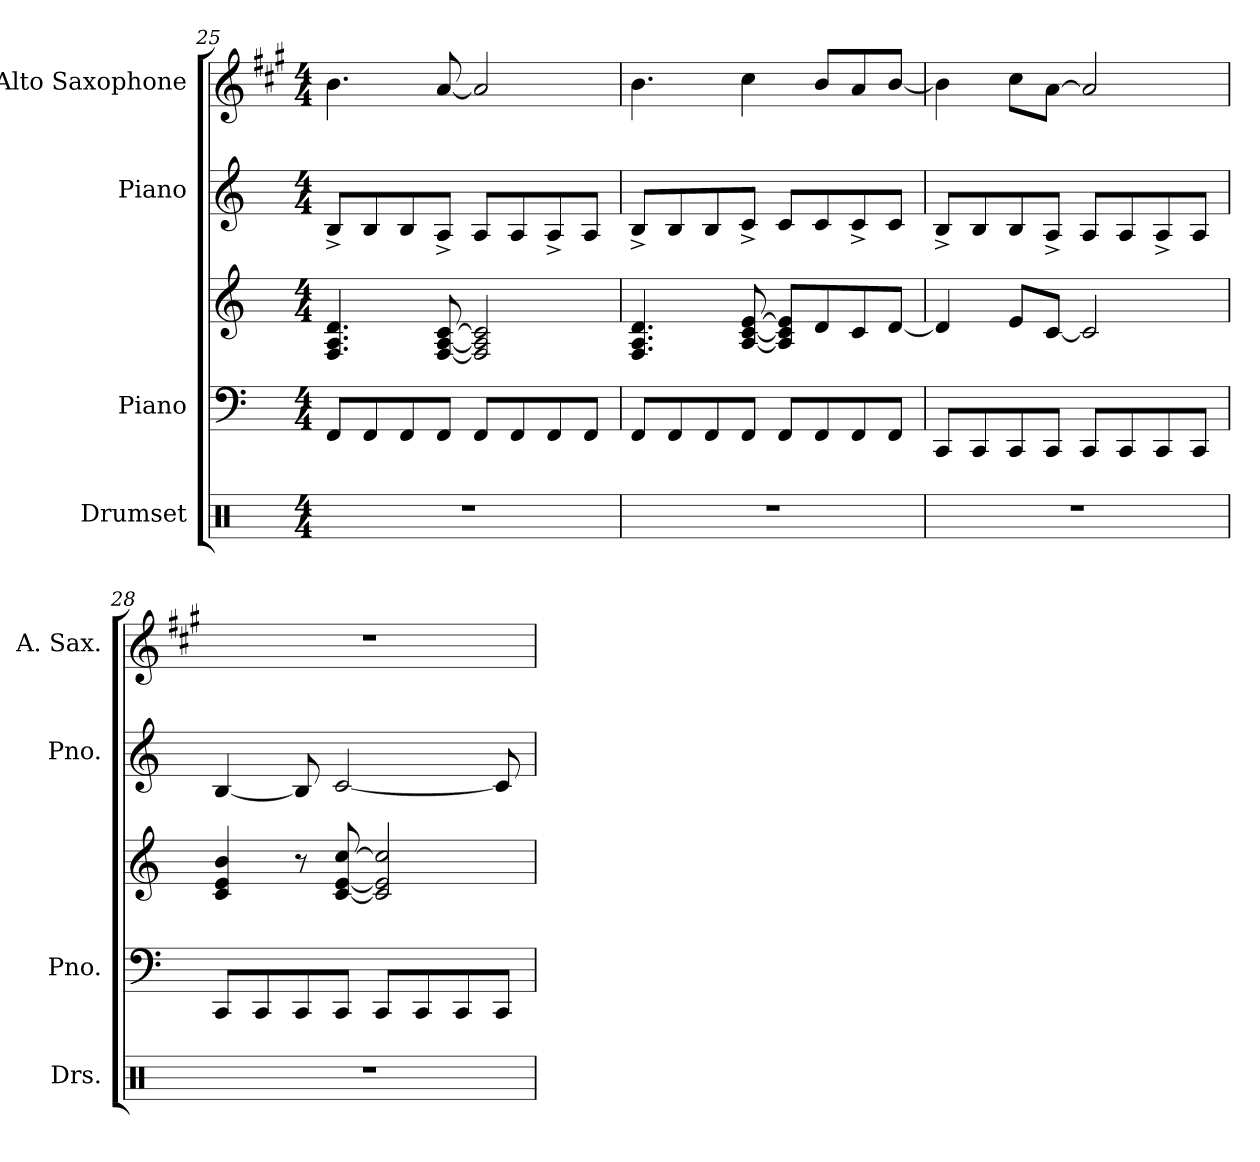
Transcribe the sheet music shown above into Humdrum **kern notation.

**kern	**kern	**kern	**kern	**kern
*part4	*part3	*part3	*part2	*part1
*staff5	*staff4	*staff3	*staff2	*staff1
*I"Drumset	*I"Piano	*	*I"Piano	*I"Alto Saxophone
*I'Drs.	*I'Pno.	*	*I'Pno.	*I'A. Sax.
*clefX	*clefF4	*clefG2	*clefG2	*clefG2
*	*	*	*	*ITrd5c9
*k[]	*k[]	*k[]	*k[]	*k[]
*M4/4	*M4/4	*M4/4	*M4/4	*M4/4
=25	=25	=25	=25	=25
1r	8FF/L	4.F/ 4.A/ 4.d/	8B^/L	4.d\
.	8FF/	.	8B/	.
.	8FF/	.	8B/	.
.	8FF/J	[8F/ [8A/ [8c/	8A^/J	[8c/
.	8FF/L	2F/] 2A/] 2c/]	8A/L	2c/]
.	8FF/	.	8A/	.
.	8FF/	.	8A^/	.
.	8FF/J	.	8A/J	.
!!LO:LB:g=z
=26	=26	=26	=26	=26
1r	8FF/L	4.F/ 4.A/ 4.d/	8B^/L	4.d\
.	8FF/	.	8B/	.
.	8FF/	.	8B/	.
.	8FF/J	[8A/ [8c/ [8e/	8c^/J	4e\
.	8FF/L	8A/] 8c/] 8e/]L	8c/L	.
.	8FF/	8d/	8c/	8d/L
.	8FF/	8c/	8c^/	8c/
.	8FF/J	[8d/J	8c/J	[8d/J
=27	=27	=27	=27	=27
1r	8CC/L	4d/]	8B^/L	4d\]
.	8CC/	.	8B/	.
.	8CC/	8e/L	8B/	8e\L
.	8CC/J	[8c/J	8A^/J	[8c\J
.	8CC/L	2c/]	8A/L	2c/]
.	8CC/	.	8A/	.
.	8CC/	.	8A^/	.
.	8CC/J	.	8A/J	.
=28	=28	=28	=28	=28
1r	8CC/L	4c/ 4e/ 4b/	[4B/	1r
.	8CC/	.	.	.
.	8CC/	8r	8B/]	.
.	8CC/J	[8c/ [8e/ [8cc/	[2c/	.
.	8CC/L	2c/] 2e/] 2cc/]	.	.
.	8CC/	.	.	.
.	8CC/	.	.	.
.	8CC/J	.	8c/]	.
=	=	=	=	=
*-	*-	*-	*-	*-
